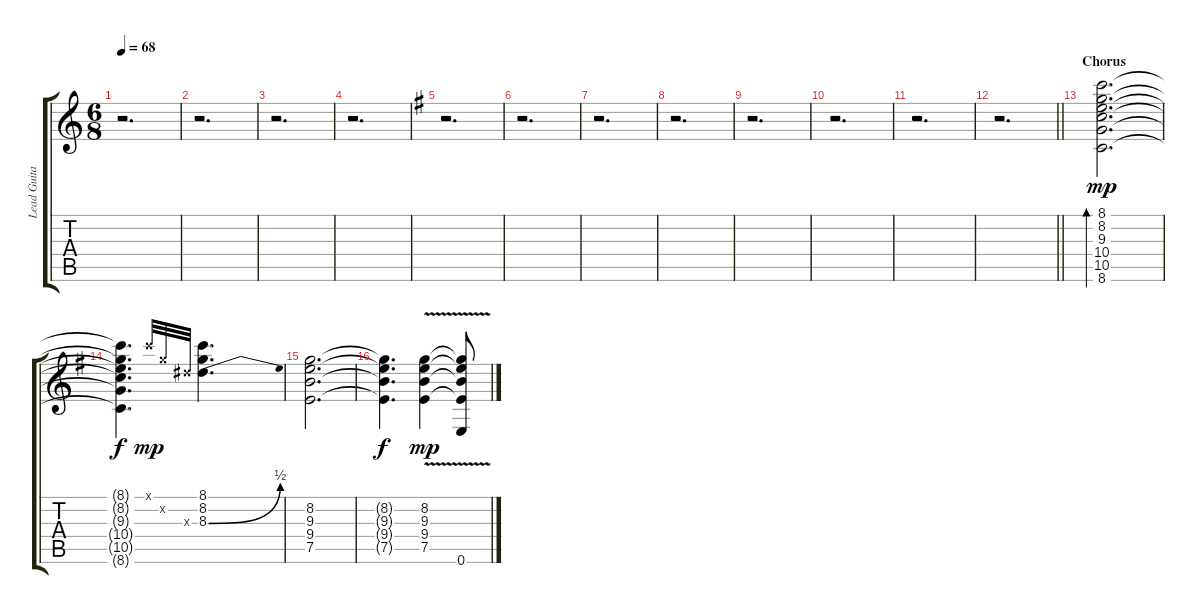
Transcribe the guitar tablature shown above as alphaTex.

\track ("Lead Guitar (Rune Kjeldsen)" "Lead Guita") {instrument distortionguitar}
\staff {score tabs}
\tuning (E4 B3 G3 D3 A2 E2) {hide}
\ts (6 8)
\tempo 68
\clef g2
\ks aminor
r.2{d dy f} |
r.2{d} |
r.2{d} |
r.2{d} |
\ks eminor
r.2{d} |
r.2{d} |
r.2{d} |
r.2{d} |
r.2{d} |
r.2{d} |
r.2{d} |
\barLineRight lightlight
r.2{d} |
\section ("" "Chorus")
(8.1 8.2 9.3 10.4 10.5 8.6).2{d bd 60 dy mp} |
(8.1{t} 8.2{t} 9.3{t} 10.4{t} 10.5{t} 8.6{t}).4{d dy f} 8.1{x}.32{gr onbeat dy mp} 8.2{x}.32{gr onbeat} 8.3{x}.32{gr onbeat} (8.1 8.2 8.3{be (bend 0 0 60 2)}).4{d} |
(8.2 9.3 9.4 7.5).2{d} |
(8.2{t} 9.3{t} 9.4{t} 7.5{t}).4{d dy f} (8.2{v} 9.3{v} 9.4{v} 7.5{v}).4{dy mp} (8.2{t} 9.3{t} 9.4{t} 7.5{t} 0.6).8
